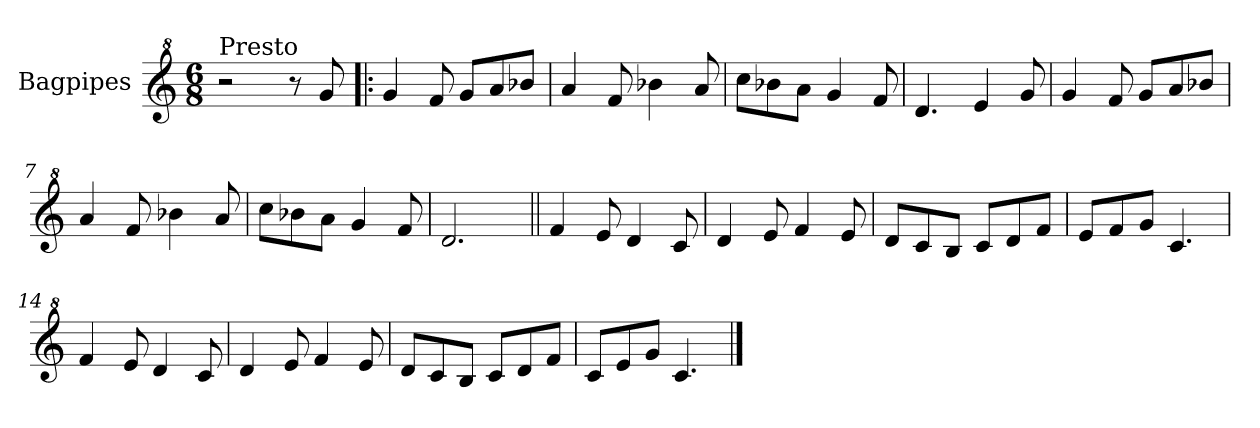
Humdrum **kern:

**kern
*part1
*staff1
*I"Bagpipes
*I'Bag
*clefG^2
*k[]
*C:
*M6/8
=1
!LO:TX:a:t=Presto
2r
8r
8gg/
=2!|:
4gg/
8ff/
8gg/L
8aa/
8bb-X/J
=3
4aa/
8ff/
4bb-X\
8aa/
=4
8ccc\L
8bb-X\
8aa\J
4gg/
8ff/
=5
4.dd/
4ee/
8gg/
=6
4gg/
8ff/
8gg/L
8aa/
8bb-X/J
=7
4aa/
8ff/
4bb-X\
8aa/
!!LO:LB:g=z
=8
8ccc\L
8bb-X\
8aa\J
4gg/
8ff/
=9
2.dd/
=10||
4ff/
8ee/
4dd/
8cc/
=11
4dd/
8ee/
4ff/
8ee/
=12
8dd/L
8cc/
8b/J
8cc/L
8dd/
8ff/J
=13
8ee/L
8ff/
8gg/J
4.cc/
=14
4ff/
8ee/
4dd/
8cc/
=15
4dd/
8ee/
4ff/
8ee/
!!LO:LB:g=z
=16
8dd/L
8cc/
8b/J
8cc/L
8dd/
8ff/J
=17
8cc/L
8ee/
8gg/J
4.cc/
==
*-
